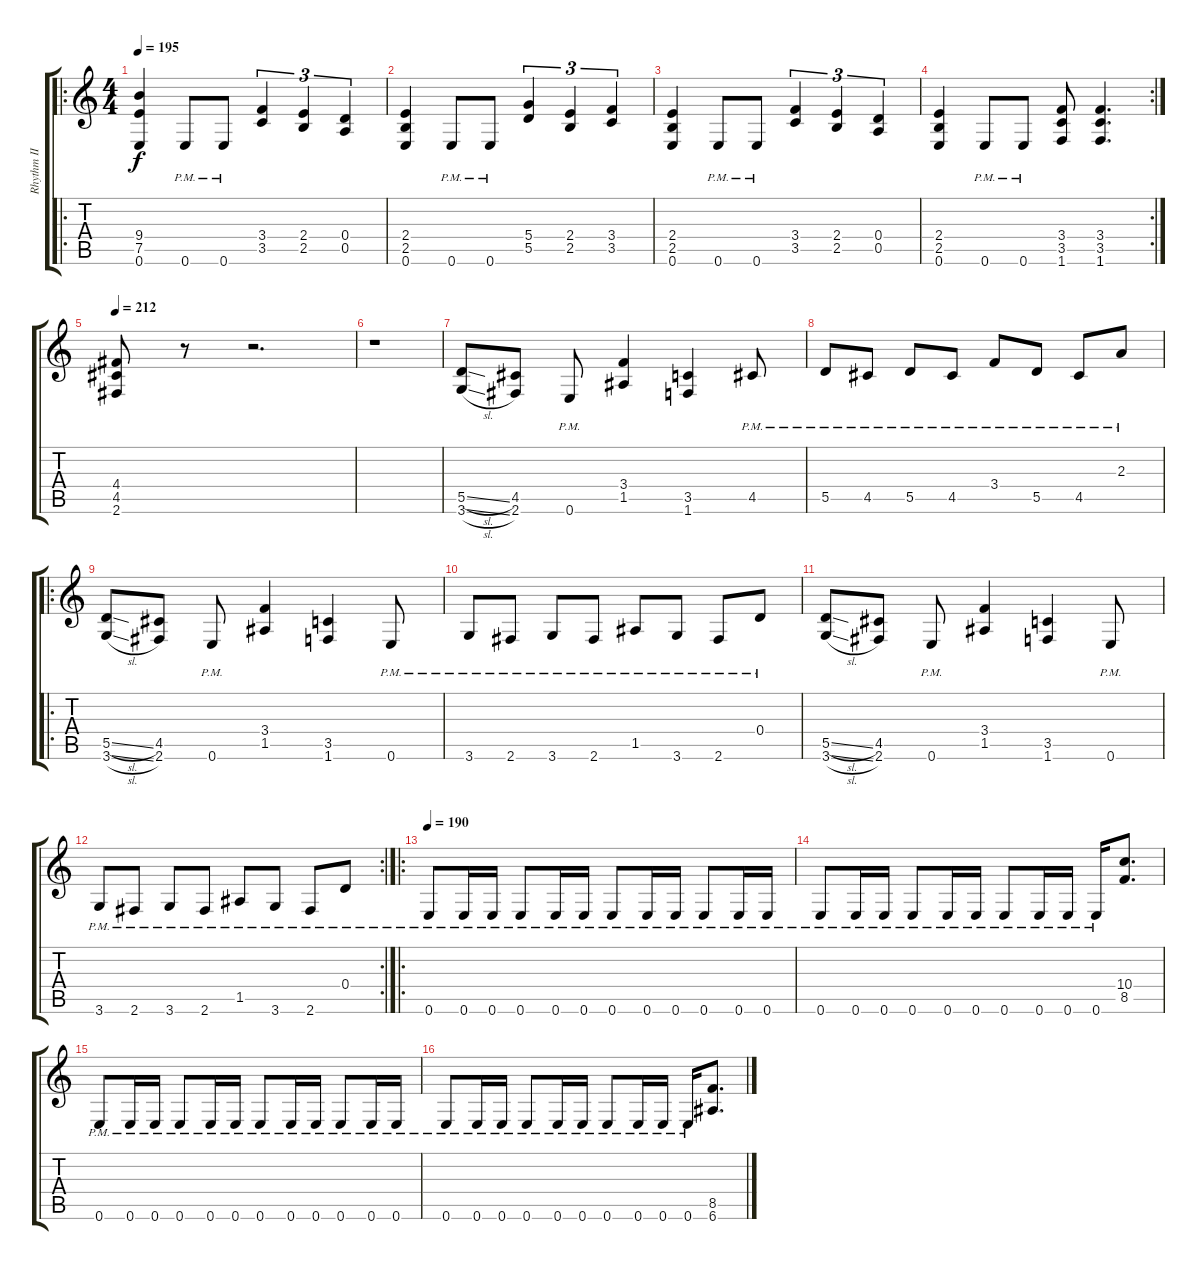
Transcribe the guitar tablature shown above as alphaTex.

\track ("Rhythm II" "Rhythm II") {instrument overdrivenguitar}
\staff {score tabs}
\tuning (E4 B3 G3 D3 A2 E2) {hide}
\ro
\ts (4 4)
\tempo 195
\clef g2
\ks c
(9.4 7.5 0.6).4{dy f} 0.6{pm}.8 0.6{pm}.8 (3.4 3.5).4{tu (3 2)} (2.4 2.5).4{tu (3 2)} (0.4 0.5).4{tu (3 2)} |
(2.4 2.5 0.6).4 0.6{pm}.8 0.6{pm}.8 (5.4 5.5).4{tu (3 2)} (2.4 2.5).4{tu (3 2)} (3.4 3.5).4{tu (3 2)} |
(2.4 2.5 0.6).4 0.6{pm}.8 0.6{pm}.8 (3.4 3.5).4{tu (3 2)} (2.4 2.5).4{tu (3 2)} (0.4 0.5).4{tu (3 2)} |
\rc 2
(2.4 2.5 0.6).4 0.6{pm}.8 0.6{pm}.8 (3.4 3.5 1.6).8 (3.4 3.5 1.6).4{d} |
\tempo 212
(4.4 4.5 2.6).8 r.8 r.2{d} |
r.1 |
(5.5{sl} 3.6{sl}).8 (4.5 2.6).8 0.6{pm}.8 (3.4 1.5).4 (3.5 1.6).4 4.5{pm}.8 |
5.5{pm}.8 4.5{pm}.8 5.5{pm}.8 4.5{pm}.8 3.4{pm}.8 5.5{pm}.8 4.5{pm}.8 2.3{pm}.8 |
\ro
(5.5{sl} 3.6{sl}).8 (4.5 2.6).8 0.6{pm}.8 (3.4 1.5).4 (3.5 1.6).4 0.6{pm}.8 |
3.6{pm}.8 2.6{pm}.8 3.6{pm}.8 2.6{pm}.8 1.5{pm}.8 3.6{pm}.8 2.6{pm}.8 0.4{pm}.8 |
(5.5{sl} 3.6{sl}).8 (4.5 2.6).8 0.6{pm}.8 (3.4 1.5).4 (3.5 1.6).4 0.6{pm}.8 |
\rc 2
3.6{pm}.8 2.6{pm}.8 3.6{pm}.8 2.6{pm}.8 1.5{pm}.8 3.6{pm}.8 2.6{pm}.8 0.4{pm}.8 |
\ro
\tempo 190
0.6{pm}.8 0.6{pm}.16 0.6{pm}.16 0.6{pm}.8 0.6{pm}.16 0.6{pm}.16 0.6{pm}.8 0.6{pm}.16 0.6{pm}.16 0.6{pm}.8 0.6{pm}.16 0.6{pm}.16 |
0.6{pm}.8 0.6{pm}.16 0.6{pm}.16 0.6{pm}.8 0.6{pm}.16 0.6{pm}.16 0.6{pm}.8 0.6{pm}.16 0.6{pm}.16 0.6{pm}.16 (10.4 8.5).8{d} |
0.6{pm}.8 0.6{pm}.16 0.6{pm}.16 0.6{pm}.8 0.6{pm}.16 0.6{pm}.16 0.6{pm}.8 0.6{pm}.16 0.6{pm}.16 0.6{pm}.8 0.6{pm}.16 0.6{pm}.16 |
0.6{pm}.8 0.6{pm}.16 0.6{pm}.16 0.6{pm}.8 0.6{pm}.16 0.6{pm}.16 0.6{pm}.8 0.6{pm}.16 0.6{pm}.16 0.6{pm}.16 (8.5 6.6).8{d}
